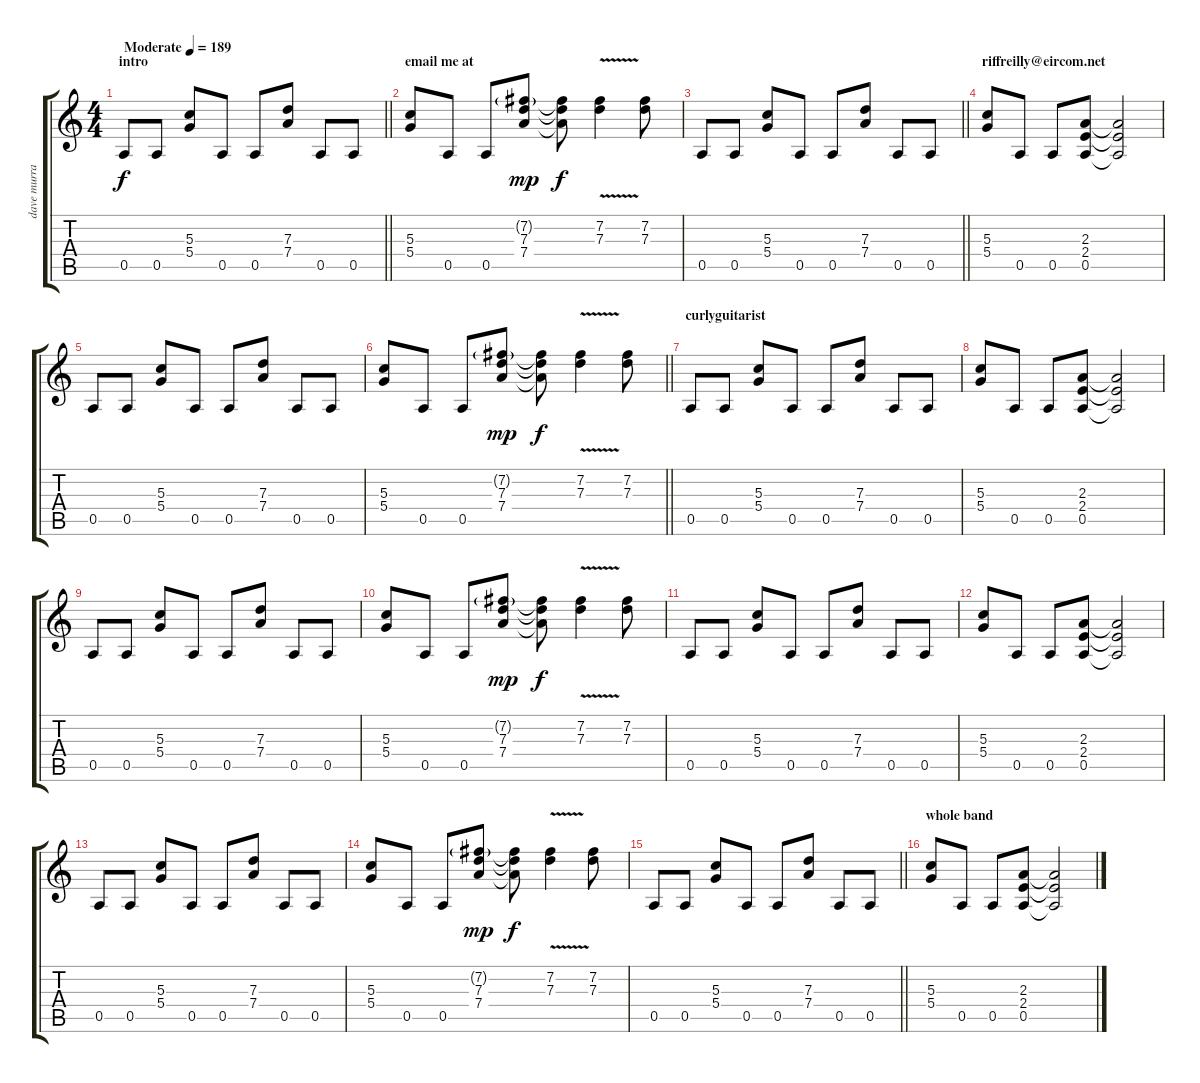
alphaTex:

\track ("dave murray" "dave murra") {instrument overdrivenguitar}
\staff {score tabs}
\tuning (E4 B3 G3 D3 A2 E2) {hide}
\ts (4 4)
\section ("" "intro")
\tempo (189 "Moderate")
\clef g2
\barLineRight lightlight
\ks c
0.5.8{dy f instrument overdrivenguitar} 0.5.8 (5.3 5.4).8 0.5.8 0.5.8 (7.3 7.4).8 0.5.8 0.5.8 |
\section ("" "email me at")
(5.3 5.4).8 0.5.8 0.5.8 (7.2{g} 7.3 7.4).8{dy mp} (7.2{t} 7.3{t} 7.4{t}).8{dy f} (7.2{v} 7.3{v}).4 (7.2 7.3).8 |
\barLineRight lightlight
0.5.8 0.5.8 (5.3 5.4).8 0.5.8 0.5.8 (7.3 7.4).8 0.5.8 0.5.8 |
\section ("" "riffreilly@eircom.net")
(5.3 5.4).8 0.5.8 0.5.8 (2.3 2.4 0.5).8 (2.3{t} 2.4{t} 0.5{t}).2 |
0.5.8 0.5.8 (5.3 5.4).8 0.5.8 0.5.8 (7.3 7.4).8 0.5.8 0.5.8 |
\barLineRight lightlight
(5.3 5.4).8 0.5.8 0.5.8 (7.2{g} 7.3 7.4).8{dy mp} (7.2{t} 7.3{t} 7.4{t}).8{dy f} (7.2{v} 7.3{v}).4 (7.2 7.3).8 |
\section ("" "curlyguitarist")
0.5.8 0.5.8 (5.3 5.4).8 0.5.8 0.5.8 (7.3 7.4).8 0.5.8 0.5.8 |
(5.3 5.4).8 0.5.8 0.5.8 (2.3 2.4 0.5).8 (2.3{t} 2.4{t} 0.5{t}).2 |
0.5.8 0.5.8 (5.3 5.4).8 0.5.8 0.5.8 (7.3 7.4).8 0.5.8 0.5.8 |
(5.3 5.4).8 0.5.8 0.5.8 (7.2{g} 7.3 7.4).8{dy mp} (7.2{t} 7.3{t} 7.4{t}).8{dy f} (7.2{v} 7.3{v}).4 (7.2 7.3).8 |
0.5.8 0.5.8 (5.3 5.4).8 0.5.8 0.5.8 (7.3 7.4).8 0.5.8 0.5.8 |
(5.3 5.4).8 0.5.8 0.5.8 (2.3 2.4 0.5).8 (2.3{t} 2.4{t} 0.5{t}).2 |
0.5.8 0.5.8 (5.3 5.4).8 0.5.8 0.5.8 (7.3 7.4).8 0.5.8 0.5.8 |
(5.3 5.4).8 0.5.8 0.5.8 (7.2{g} 7.3 7.4).8{dy mp} (7.2{t} 7.3{t} 7.4{t}).8{dy f} (7.2{v} 7.3{v}).4 (7.2 7.3).8 |
\barLineRight lightlight
0.5.8 0.5.8 (5.3 5.4).8 0.5.8 0.5.8 (7.3 7.4).8 0.5.8 0.5.8 |
\section ("" "whole band")
(5.3 5.4).8 0.5.8 0.5.8 (2.3 2.4 0.5).8 (2.3{t} 2.4{t} 0.5{t}).2
